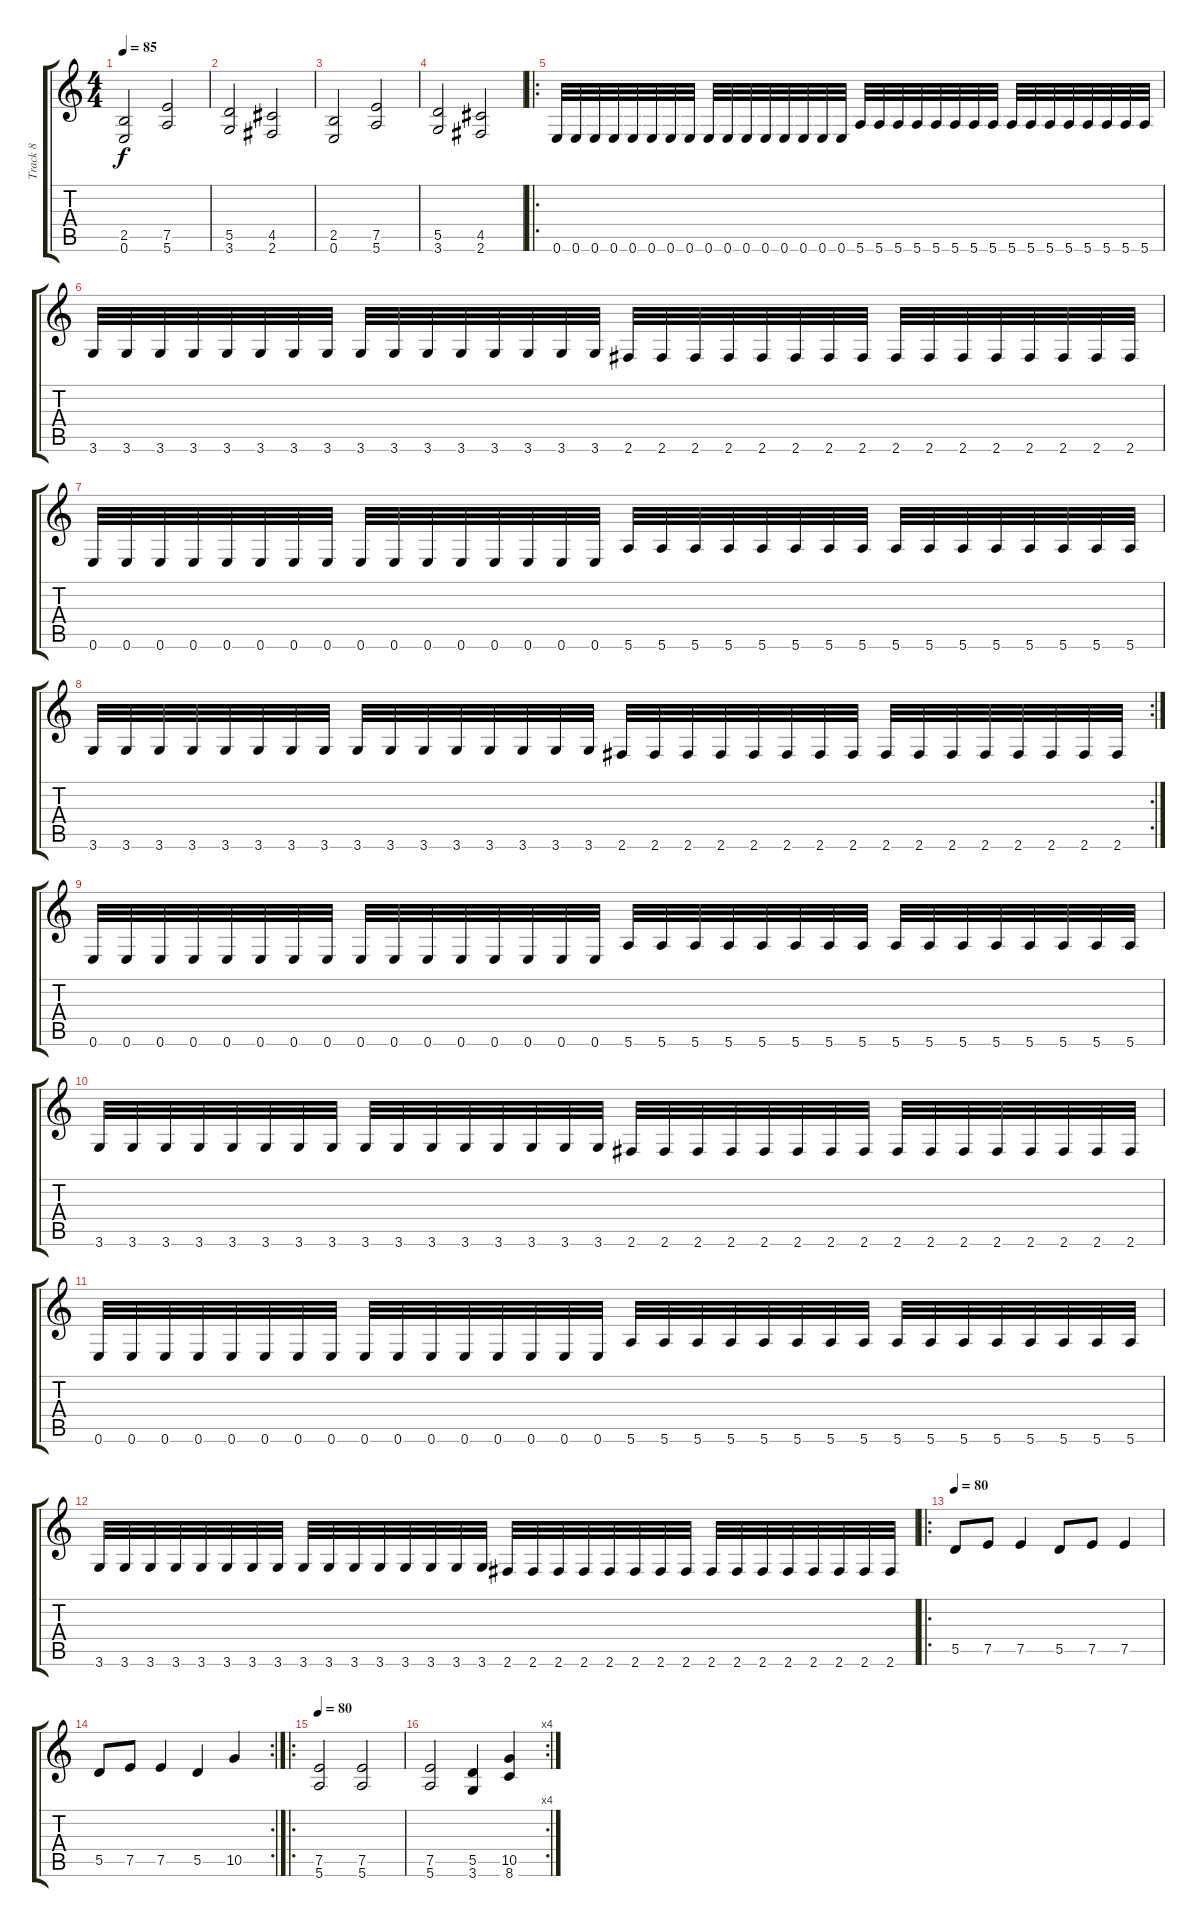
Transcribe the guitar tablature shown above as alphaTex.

\track ("Track 8" "Track 8") {instrument electricbasspick}
\staff {score tabs}
\tuning (E4 B3 G3 D3 A2 E2) {hide}
\ts (4 4)
\tempo 85
\clef g2
\ks c
(2.5 0.6).2{dy f} (7.5 5.6).2 |
(5.5 3.6).2 (4.5 2.6).2 |
(2.5 0.6).2 (7.5 5.6).2 |
(5.5 3.6).2 (4.5 2.6).2 |
\ro
0.6.32 0.6.32 0.6.32 0.6.32 0.6.32 0.6.32 0.6.32 0.6.32 0.6.32 0.6.32 0.6.32 0.6.32 0.6.32 0.6.32 0.6.32 0.6.32 5.6.32 5.6.32 5.6.32 5.6.32 5.6.32 5.6.32 5.6.32 5.6.32 5.6.32 5.6.32 5.6.32 5.6.32 5.6.32 5.6.32 5.6.32 5.6.32 |
3.6.32 3.6.32 3.6.32 3.6.32 3.6.32 3.6.32 3.6.32 3.6.32 3.6.32 3.6.32 3.6.32 3.6.32 3.6.32 3.6.32 3.6.32 3.6.32 2.6.32 2.6.32 2.6.32 2.6.32 2.6.32 2.6.32 2.6.32 2.6.32 2.6.32 2.6.32 2.6.32 2.6.32 2.6.32 2.6.32 2.6.32 2.6.32 |
0.6.32 0.6.32 0.6.32 0.6.32 0.6.32 0.6.32 0.6.32 0.6.32 0.6.32 0.6.32 0.6.32 0.6.32 0.6.32 0.6.32 0.6.32 0.6.32 5.6.32 5.6.32 5.6.32 5.6.32 5.6.32 5.6.32 5.6.32 5.6.32 5.6.32 5.6.32 5.6.32 5.6.32 5.6.32 5.6.32 5.6.32 5.6.32 |
\rc 2
3.6.32 3.6.32 3.6.32 3.6.32 3.6.32 3.6.32 3.6.32 3.6.32 3.6.32 3.6.32 3.6.32 3.6.32 3.6.32 3.6.32 3.6.32 3.6.32 2.6.32 2.6.32 2.6.32 2.6.32 2.6.32 2.6.32 2.6.32 2.6.32 2.6.32 2.6.32 2.6.32 2.6.32 2.6.32 2.6.32 2.6.32 2.6.32 |
0.6.32 0.6.32 0.6.32 0.6.32 0.6.32 0.6.32 0.6.32 0.6.32 0.6.32 0.6.32 0.6.32 0.6.32 0.6.32 0.6.32 0.6.32 0.6.32 5.6.32 5.6.32 5.6.32 5.6.32 5.6.32 5.6.32 5.6.32 5.6.32 5.6.32 5.6.32 5.6.32 5.6.32 5.6.32 5.6.32 5.6.32 5.6.32 |
3.6.32 3.6.32 3.6.32 3.6.32 3.6.32 3.6.32 3.6.32 3.6.32 3.6.32 3.6.32 3.6.32 3.6.32 3.6.32 3.6.32 3.6.32 3.6.32 2.6.32 2.6.32 2.6.32 2.6.32 2.6.32 2.6.32 2.6.32 2.6.32 2.6.32 2.6.32 2.6.32 2.6.32 2.6.32 2.6.32 2.6.32 2.6.32 |
0.6.32 0.6.32 0.6.32 0.6.32 0.6.32 0.6.32 0.6.32 0.6.32 0.6.32 0.6.32 0.6.32 0.6.32 0.6.32 0.6.32 0.6.32 0.6.32 5.6.32 5.6.32 5.6.32 5.6.32 5.6.32 5.6.32 5.6.32 5.6.32 5.6.32 5.6.32 5.6.32 5.6.32 5.6.32 5.6.32 5.6.32 5.6.32 |
3.6.32 3.6.32 3.6.32 3.6.32 3.6.32 3.6.32 3.6.32 3.6.32 3.6.32 3.6.32 3.6.32 3.6.32 3.6.32 3.6.32 3.6.32 3.6.32 2.6.32 2.6.32 2.6.32 2.6.32 2.6.32 2.6.32 2.6.32 2.6.32 2.6.32 2.6.32 2.6.32 2.6.32 2.6.32 2.6.32 2.6.32 2.6.32 |
\ro
\tempo 80
5.5.8 7.5.8 7.5.4 5.5.8 7.5.8 7.5.4 |
\rc 2
5.5.8 7.5.8 7.5.4 5.5.4 10.5.4 |
\ro
\tempo 80
(7.5 5.6).2 (7.5 5.6).2 |
\rc 4
(7.5 5.6).2 (5.5 3.6).4 (10.5 8.6).4
